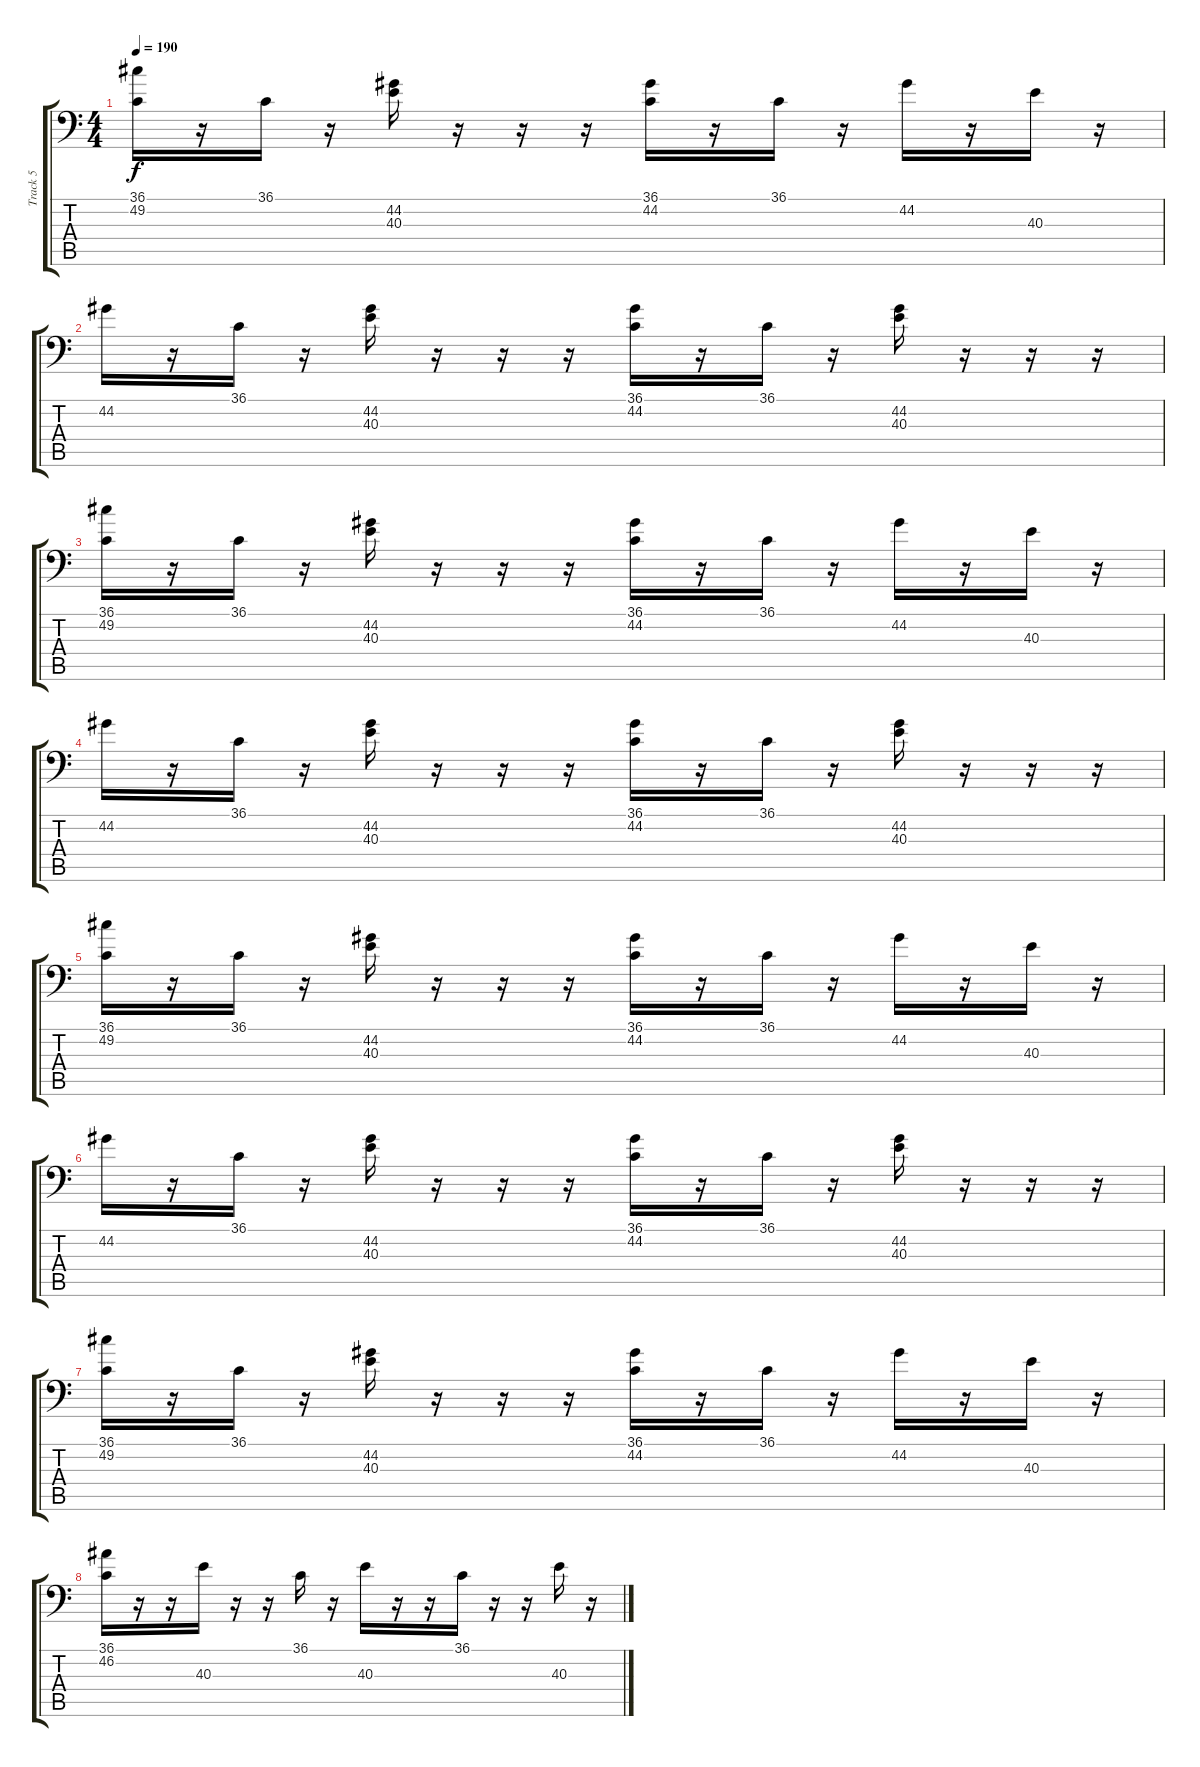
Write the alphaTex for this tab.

\track ("Track 5" "Track 5") {instrument acousticgrandpiano}
\staff {score tabs}
\tuning (C-1 C-1 C-1 C-1 C-1 C-1) {hide}
\ts (4 4)
\tempo 190
\clef f4
\ks c
(36.1 49.2).16{dy f} r.16 36.1.16 r.16 (44.2 40.3).16 r.16 r.16 r.16 (36.1 44.2).16 r.16 36.1.16 r.16 44.2.16 r.16 40.3.16 r.16 |
44.2.16 r.16 36.1.16 r.16 (44.2 40.3).16 r.16 r.16 r.16 (36.1 44.2).16 r.16 36.1.16 r.16 (44.2 40.3).16 r.16 r.16 r.16 |
(36.1 49.2).16 r.16 36.1.16 r.16 (44.2 40.3).16 r.16 r.16 r.16 (36.1 44.2).16 r.16 36.1.16 r.16 44.2.16 r.16 40.3.16 r.16 |
44.2.16 r.16 36.1.16 r.16 (44.2 40.3).16 r.16 r.16 r.16 (36.1 44.2).16 r.16 36.1.16 r.16 (44.2 40.3).16 r.16 r.16 r.16 |
(36.1 49.2).16 r.16 36.1.16 r.16 (44.2 40.3).16 r.16 r.16 r.16 (36.1 44.2).16 r.16 36.1.16 r.16 44.2.16 r.16 40.3.16 r.16 |
44.2.16 r.16 36.1.16 r.16 (44.2 40.3).16 r.16 r.16 r.16 (36.1 44.2).16 r.16 36.1.16 r.16 (44.2 40.3).16 r.16 r.16 r.16 |
(36.1 49.2).16 r.16 36.1.16 r.16 (44.2 40.3).16 r.16 r.16 r.16 (36.1 44.2).16 r.16 36.1.16 r.16 44.2.16 r.16 40.3.16 r.16 |
(36.1 46.2).16 r.16 r.16 40.3.16 r.16 r.16 36.1.16 r.16 40.3.16 r.16 r.16 36.1.16 r.16 r.16 40.3.16 r.16
